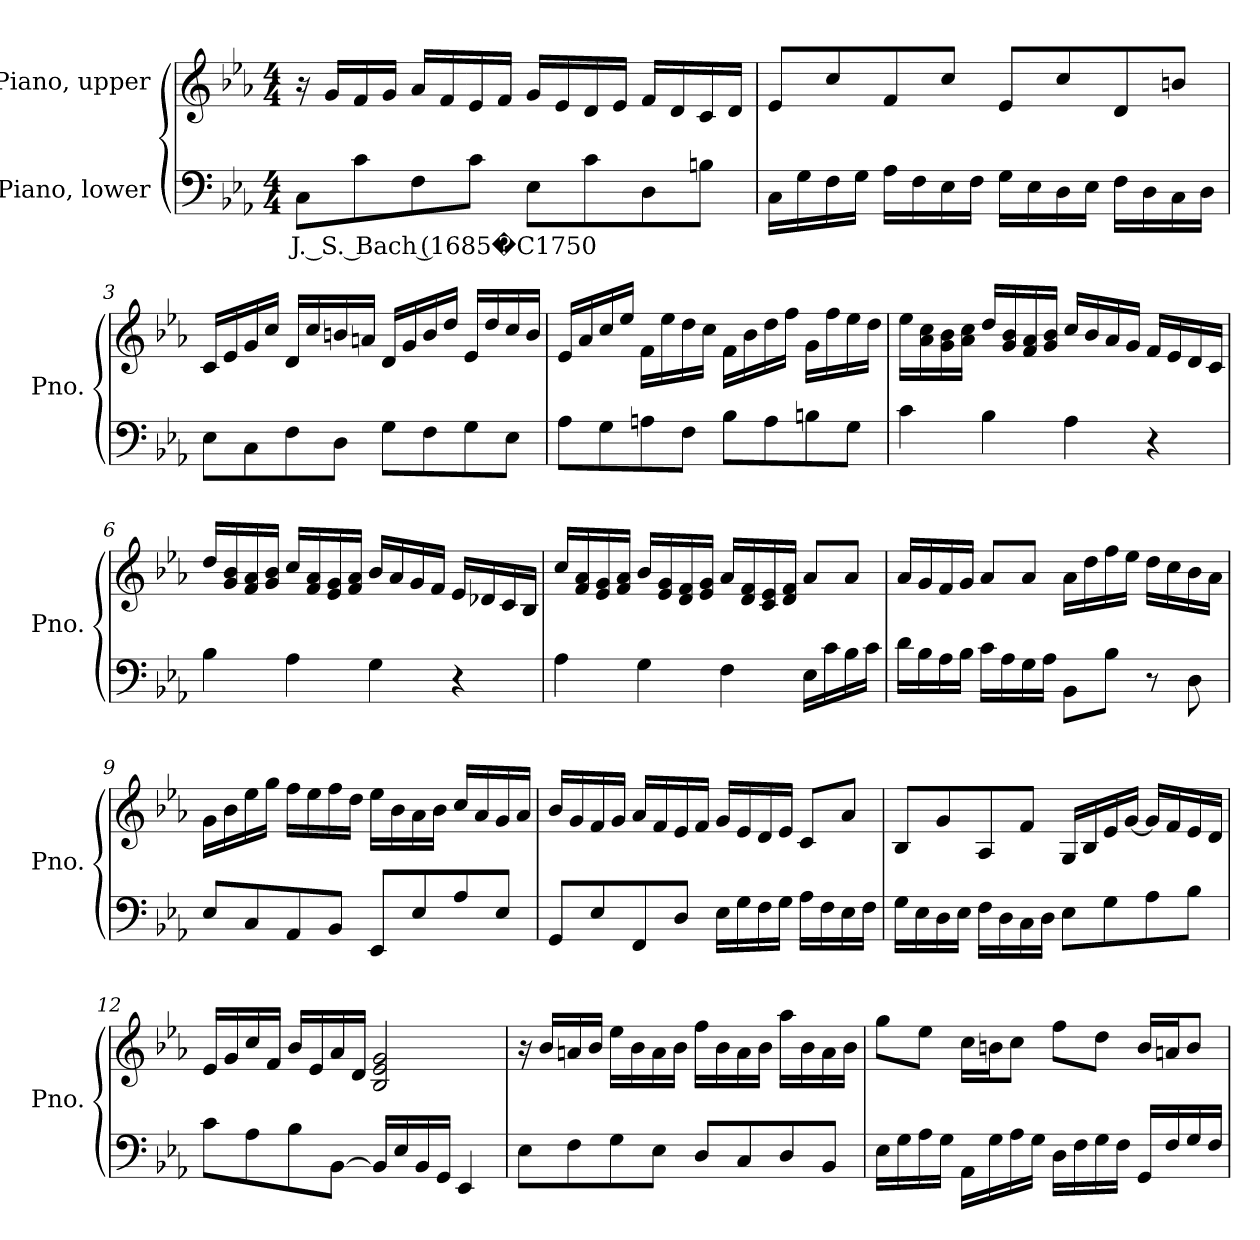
**kern	**text	**kern
*part2	*part2	*part1
*staff2	*staff2	*staff1
*I"Piano, lower	*	*I"Piano, upper
*I'Pno.	*	*I'Pno.
*clefF4	*	*clefG2
*k[b-e-a-]	*	*k[b-e-a-]
*M4/4	*	*M4/4
*MM120	*	*MM120
=1	=1	=1
!	!LO:LY:b	!
8C\L	J. S. Bach (1685�C1750	16r
.	.	16g/LL
8c\	.	16f/
.	.	16g/JJ
8F\	.	16a-/LL
.	.	16f/
8c\J	.	16e-/
.	.	16f/JJ
8E-\L	.	16g/LL
.	.	16e-/
8c\	.	16d/
.	.	16e-/JJ
8D\	.	16f/LL
.	.	16d/
8Bn\J	.	16c/
.	.	16d/JJ
!!LO:LB:g=z
=2	=2	=2
16C\LL	.	8e-/L
16G\	.	.
16F\	.	8cc/
16G\JJ	.	.
16A-\LL	.	8f/
16F\	.	.
16E-\	.	8cc/J
16F\JJ	.	.
16G\LL	.	8e-/L
16E-\	.	.
16D\	.	8cc/
16E-\JJ	.	.
16F\LL	.	8d/
16D\	.	.
16C\	.	8bn/J
16D\JJ	.	.
=3	=3	=3
8E-\L	.	16c/LL
.	.	16e-/
8C\	.	16g/
.	.	16cc/JJ
8F\	.	16d/LL
.	.	16cc/
8D\J	.	16bn/
.	.	16an/JJ
8G\L	.	16d/LL
.	.	16g/
8F\	.	16b/
.	.	16dd/JJ
8G\	.	16e-/LL
.	.	16dd/
8E-\J	.	16cc/
.	.	16b/JJ
!!LO:LB:g=z
=4	=4	=4
8A-\L	.	16e-/LL
.	.	16a-/
8G\	.	16cc/
.	.	16ee-/JJ
8An\	.	16f\LL
.	.	16ee-\
8F\J	.	16dd\
.	.	16cc\JJ
8B-\L	.	16f\LL
.	.	16b-\
8A\	.	16dd\
.	.	16ff\JJ
8Bn\	.	16g\LL
.	.	16ff\
8G\J	.	16ee-\
.	.	16dd\JJ
=5	=5	=5
4c\	.	16ee-\LL
.	.	16a-\ 16cc\
.	.	16g\ 16b-\
.	.	16a-\ 16cc\JJ
4B-\	.	16dd/LL
.	.	16g/ 16b-/
.	.	16f/ 16a-/
.	.	16g/ 16b-/JJ
4A-\	.	16cc/LL
.	.	16b-/
.	.	16a-/
.	.	16g/JJ
4r	.	16f/LL
.	.	16e-/
.	.	16d/
.	.	16c/JJ
!!LO:LB:g=z
=6	=6	=6
4B-\	.	16dd/LL
.	.	16g/ 16b-/
.	.	16f/ 16a-/
.	.	16g/ 16b-/JJ
4A-\	.	16cc/LL
.	.	16f/ 16a-/
.	.	16e-/ 16g/
.	.	16f/ 16a-/JJ
4G\	.	16b-/LL
.	.	16a-/
.	.	16g/
.	.	16f/JJ
4r	.	16e-/LL
.	.	16d-X/
.	.	16c/
.	.	16B-/JJ
=7	=7	=7
4A-\	.	16cc/LL
.	.	16f/ 16a-/
.	.	16e-/ 16g/
.	.	16f/ 16a-/JJ
4G\	.	16b-/LL
.	.	16e-/ 16g/
.	.	16d/ 16f/
.	.	16e-/ 16g/JJ
4F\	.	16a-/LL
.	.	16d/ 16f/
.	.	16c/ 16e-/
.	.	16d/ 16f/JJ
16E-\LL	.	8a-/L
16c\	.	.
16B-\	.	8a-/J
16c\JJ	.	.
!!LO:LB:g=z
=8	=8	=8
16d\LL	.	16a-/LL
16B-\	.	16g/
16A-\	.	16f/
16B-\JJ	.	16g/JJ
16c\LL	.	8a-/L
16A-\	.	.
16G\	.	8a-/J
16A-\JJ	.	.
8BB-\L	.	16a-\LL
.	.	16dd\
8B-\J	.	16ff\
.	.	16ee-\JJ
8r	.	16dd\LL
.	.	16cc\
8D\	.	16b-\
.	.	16a-\JJ
=9	=9	=9
8E-/L	.	16g\LL
.	.	16b-\
8C/	.	16ee-\
.	.	16gg\JJ
8AA-/	.	16ff\LL
.	.	16ee-\
8BB-/J	.	16ff\
.	.	16dd\JJ
8EE-/L	.	16ee-\LL
.	.	16b-\
8E-/	.	16a-\
.	.	16b-\JJ
8A-/	.	16cc/LL
.	.	16a-/
8E-/J	.	16g/
.	.	16a-/JJ
!!LO:LB:g=z
=10	=10	=10
8GG/L	.	16b-/LL
.	.	16g/
8E-/	.	16f/
.	.	16g/JJ
8FF/	.	16a-/LL
.	.	16f/
8D/J	.	16e-/
.	.	16f/JJ
16E-\LL	.	16g/LL
16G\	.	16e-/
16F\	.	16d/
16G\JJ	.	16e-/JJ
16A-\LL	.	8c/L
16F\	.	.
16E-\	.	8a-/J
16F\JJ	.	.
=11	=11	=11
16G\LL	.	8B-/L
16E-\	.	.
16D\	.	8g/
16E-\JJ	.	.
16F\LL	.	8A-/
16D\	.	.
16C\	.	8f/J
16D\JJ	.	.
8E-\L	.	16G/LL
.	.	16B-/
8G\	.	16e-/
.	.	[16g/JJ
8A-\	.	16g/LL]
.	.	16f/
8B-\J	.	16e-/
.	.	16d/JJ
!!LO:PB:g=z
=12	=12	=12
8c\L	.	16e-/LL
.	.	16g/
8A-\	.	16cc/
.	.	16f/JJ
8B-\	.	16b-/LL
.	.	16e-/
[8BB-\J	.	16a-/
.	.	16d/JJ
16BB-/LL]	.	2B-/ 2e-/ 2g/
16E-/	.	.
16BB-/	.	.
16GG/JJ	.	.
4EE-/	.	.
=13	=13	=13
8E-\L	.	16r
.	.	16b-/LL
8F\	.	16an/
.	.	16b-/JJ
8G\	.	16ee-\LL
.	.	16b-\
8E-\J	.	16a\
.	.	16b-\JJ
8D/L	.	16ff\LL
.	.	16b-\
8C/	.	16a\
.	.	16b-\JJ
8D/	.	16aa-\LL
.	.	16b-\
8BB-/J	.	16a\
.	.	16b-\JJ
!!LO:LB:g=z
=14	=14	=14
16E-\LL	.	8gg\L
16G\	.	.
16A-\	.	8ee-\J
16G\JJ	.	.
16AA-\LL	.	16cc\LL
16G\	.	16bn\J
16A-\	.	8cc\J
16G\JJ	.	.
16D\LL	.	8ff\L
16F\	.	.
16G\	.	8dd\J
16F\JJ	.	.
16GG/LL	.	16b/LL
16F/	.	16an/J
16G/	.	8b/J
16F/JJ	.	.
=	=	=
*-	*-	*-
